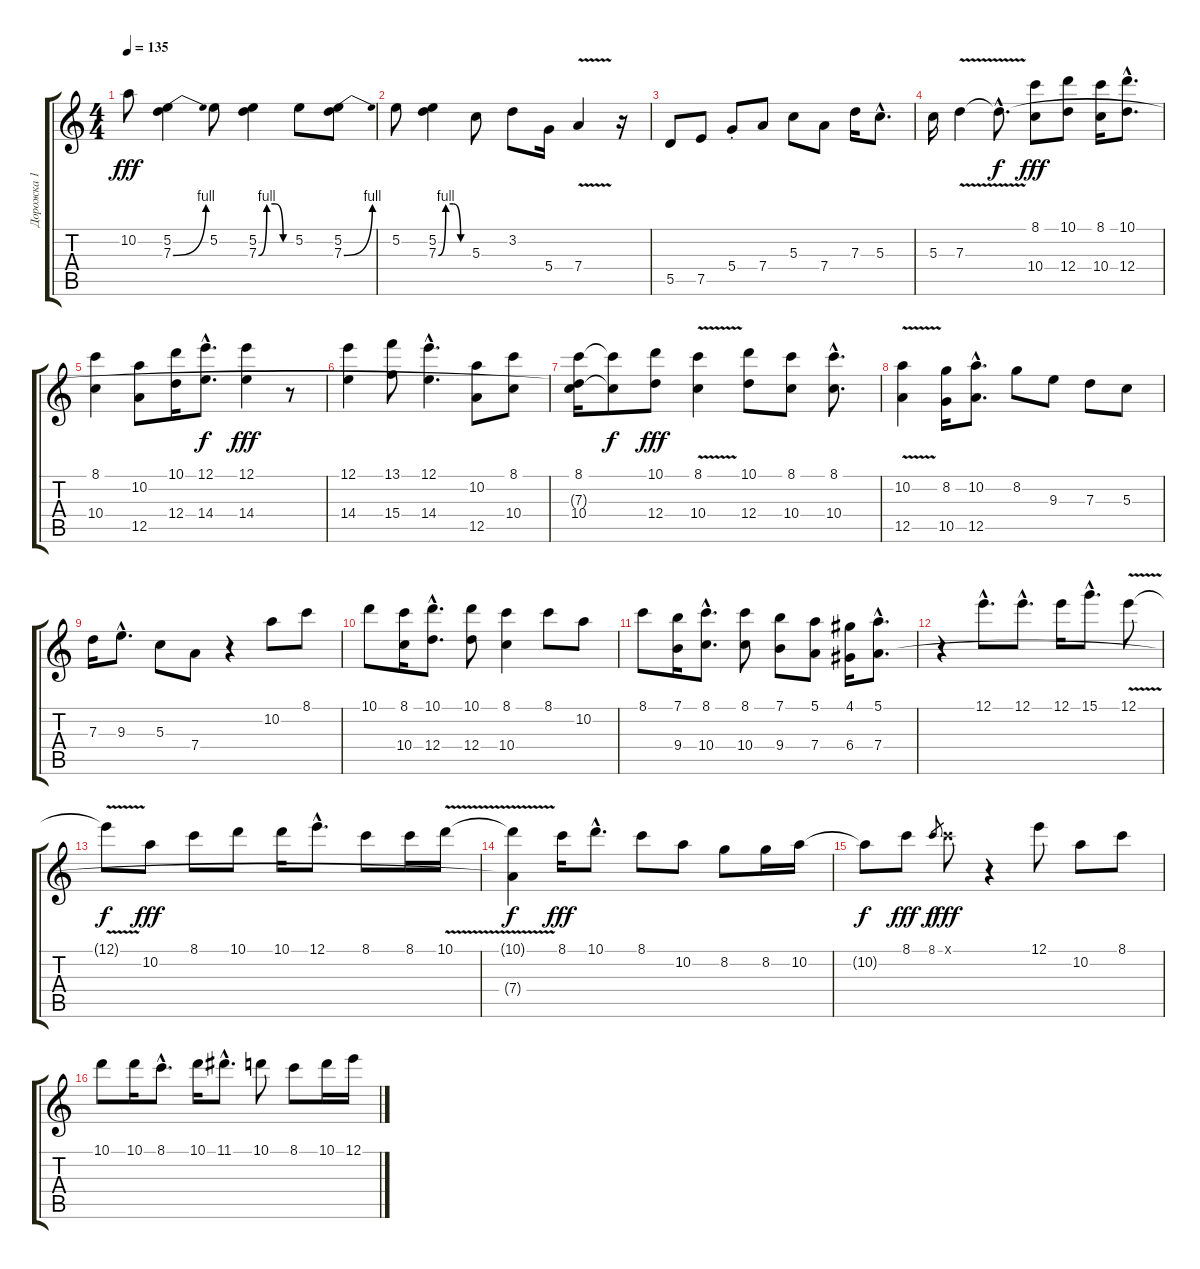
\track ("Дорожка 1" "Дорожка 1") {instrument acousticguitarnylon}
\staff {score tabs}
\tuning (E4 B3 G3 D3 A2 E2) {hide}
\ts (4 4)
\tempo 135
\clef g2
\ks c
10.2.8{dy fff} (5.2 7.3{be (bend 0 0 60 4)}).4 5.2.8 (5.2 7.3{be (custom 0 0 15 4 30 4 45 0 60 0)}).4 5.2.8 (5.2 7.3{be (bend 0 0 60 4)}).8 |
5.2.8 (5.2 7.3{be (custom 0 0 15 4 30 4 45 0 60 0)}).4 5.3.8 3.2.8 5.4.16 7.4{v}.4 r.16 |
5.5.8 7.5.8 5.4{st}.8 7.4.8 5.3.8 7.4.8 7.3.16 5.3{hac}.8{d} |
5.3.16 7.3{v}.4 7.3{hac t}.8{d dy f} (8.1 10.4).8{dy fff} (10.1 12.4).8 (8.1 10.4).16 (10.1{hac} 12.4{hac}).8{d} |
(8.1 10.4).4 (10.2 12.5).8 (10.1 12.4).16 (12.1{hac} 14.4{hac}).8{d dy f} (12.1 14.4).4{dy fff} r.8 |
(12.1 14.4).4 (13.1 15.4).8 (12.1{hac} 14.4{hac}).4{d} (10.2 12.5).8 (8.1 10.4).8 |
(8.1 7.3{t} 10.4).16 (8.1{t} 10.4{t}).8{dy f} (10.1 12.4).8{dy fff} (8.1{v} 10.4{v}).4 (10.1 12.4).8 (8.1 10.4).8 (8.1{hac} 10.4{hac}).8{d} |
(10.2{v} 12.5{v}).4 (8.2 10.5).16 (10.2{hac} 12.5{hac}).8{d} 8.2.8 9.3.8 7.3.8 5.3.8 |
7.3.16 9.3{hac}.8{d} 5.3.8 7.4.8 r.4 10.2.8 8.1.8 |
10.1.8 (8.1 10.4).16 (10.1{hac} 12.4{hac}).8{d} (10.1 12.4).8 (8.1 10.4).4 8.1.8 10.2.8 |
8.1.8 (7.1 9.4).16 (8.1{hac} 10.4{hac}).8{d} (8.1 10.4).8 (7.1 9.4).8 (5.1 7.4).8 (4.1 6.4).16 (5.1{hac} 7.4{hac}).8{d} |
r.4 12.1{hac}.8{d} 12.1{hac}.8{d} 12.1.16 15.1{hac}.8{d} 12.1{v}.8 |
12.1{t}.8{dy f} 10.2.8{dy fff} 8.1.8 10.1.8 10.1.16 12.1{hac}.8{d} 8.1.8 8.1.16 10.1{v}.16 |
(10.1{t} 7.4{t}).4{dy f} 8.1.16{dy fff} 10.1{hac}.8{d} 8.1.8 10.2.8 8.2.8 8.2.16 10.2.16 |
10.2{t}.8{dy f} 8.1.8{dy fff} 8.1.8{gr dy f} 8.1{x}.8{dy fff} r.4 12.1.8 10.2.8 8.1.8 |
10.1.8 10.1.16 8.1{hac}.8{d} 10.1.16 11.1{hac}.8{d} 10.1.8 8.1.8 10.1.16 12.1.16
